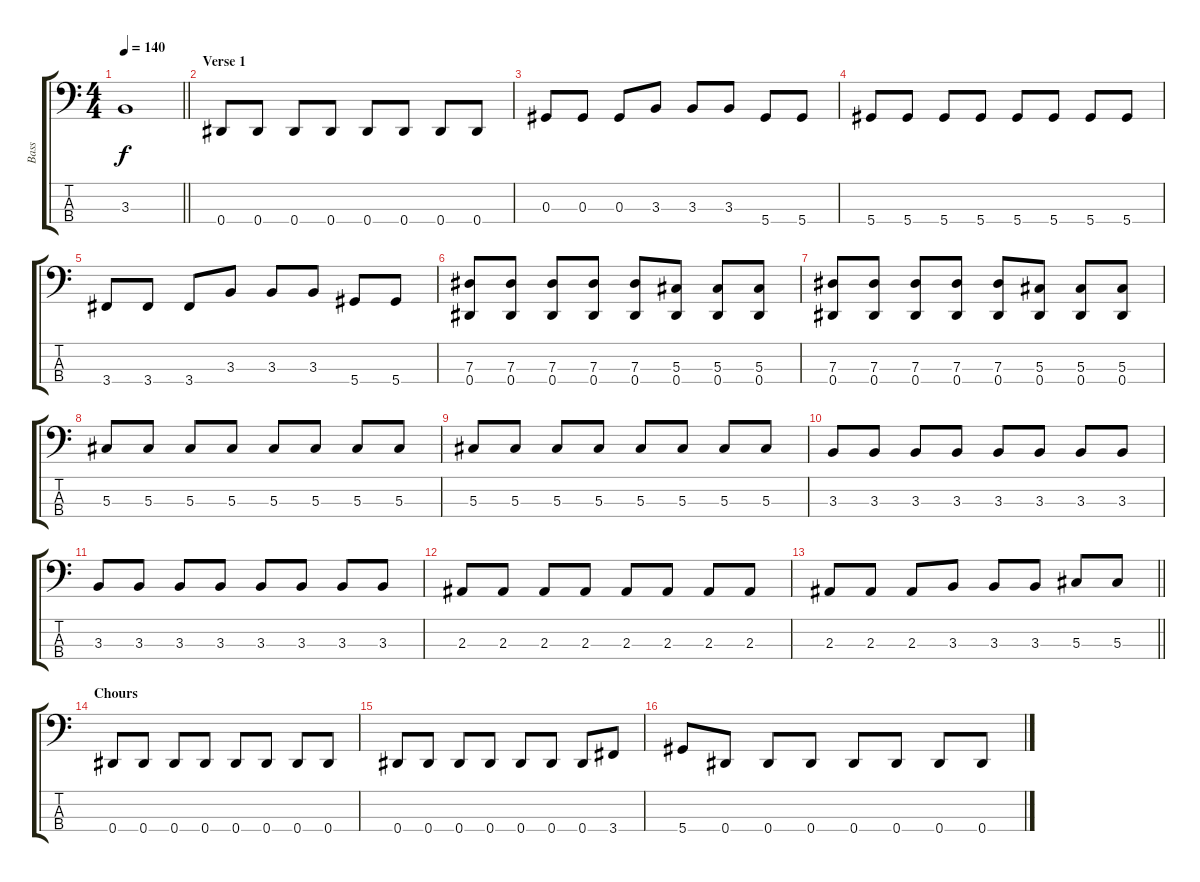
\track ("Bass" "Bass") {instrument electricbassfinger}
\staff {score tabs}
\tuning (Gb2 Db2 Ab1 Eb1) {hide}
\ts (4 4)
\tempo 140
\clef f4
\barLineRight lightlight
\ks c
3.3.1{dy f} |
\section ("" "Verse 1")
0.4.8 0.4.8 0.4.8 0.4.8 0.4.8 0.4.8 0.4.8 0.4.8 |
0.3.8 0.3.8 0.3.8 3.3.8 3.3.8 3.3.8 5.4.8 5.4.8 |
5.4.8 5.4.8 5.4.8 5.4.8 5.4.8 5.4.8 5.4.8 5.4.8 |
3.4.8 3.4.8 3.4.8 3.3.8 3.3.8 3.3.8 5.4.8 5.4.8 |
(7.3 0.4).8 (7.3 0.4).8 (7.3 0.4).8 (7.3 0.4).8 (7.3 0.4).8 (5.3 0.4).8 (5.3 0.4).8 (5.3 0.4).8 |
(7.3 0.4).8 (7.3 0.4).8 (7.3 0.4).8 (7.3 0.4).8 (7.3 0.4).8 (5.3 0.4).8 (5.3 0.4).8 (5.3 0.4).8 |
5.3.8 5.3.8 5.3.8 5.3.8 5.3.8 5.3.8 5.3.8 5.3.8 |
5.3.8 5.3.8 5.3.8 5.3.8 5.3.8 5.3.8 5.3.8 5.3.8 |
3.3.8 3.3.8 3.3.8 3.3.8 3.3.8 3.3.8 3.3.8 3.3.8 |
3.3.8 3.3.8 3.3.8 3.3.8 3.3.8 3.3.8 3.3.8 3.3.8 |
2.3.8 2.3.8 2.3.8 2.3.8 2.3.8 2.3.8 2.3.8 2.3.8 |
\barLineRight lightlight
2.3.8 2.3.8 2.3.8 3.3.8 3.3.8 3.3.8 5.3.8 5.3.8 |
\section ("" "Chours")
0.4.8 0.4.8 0.4.8 0.4.8 0.4.8 0.4.8 0.4.8 0.4.8 |
0.4.8 0.4.8 0.4.8 0.4.8 0.4.8 0.4.8 0.4.8 3.4.8 |
5.4.8 0.4.8 0.4.8 0.4.8 0.4.8 0.4.8 0.4.8 0.4.8
